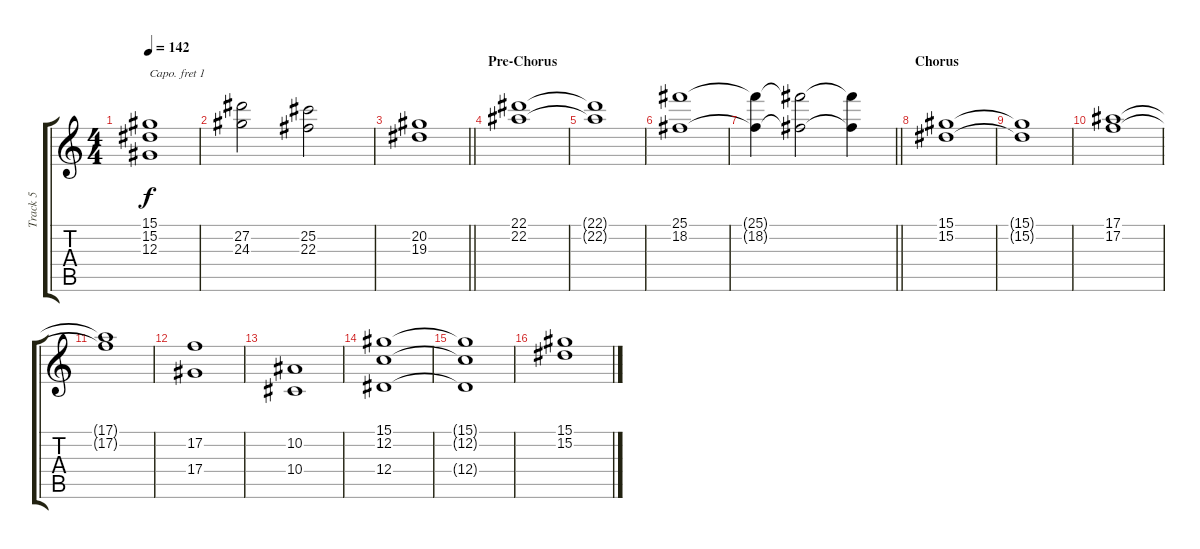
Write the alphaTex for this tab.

\track ("Track 5" "Track 5") {instrument rockorgan}
\staff {score tabs}
\capo 1
\tuning (E4 B3 G3 D3 A2 E2) {hide}
\ts (4 4)
\tempo 142
\clef g2
\ks c
(15.1{t} 15.2{t} 12.3{t}).1{dy f} |
(27.2 24.3).2 (25.2 22.3).2 |
\barLineRight lightlight
(20.2 19.3).1 |
\section ("" "Pre-Chorus")
(22.1 22.2).1 |
(22.1{t} 22.2{t}).1 |
(25.1 18.2).1 |
\barLineRight lightlight
(25.1{t} 18.2{t}).4 (25.1{t} 18.2{t}).2 (25.1{t} 18.2{t}).4 |
\section ("" "Chorus")
(15.1 15.2).1 |
(15.1{t} 15.2{t}).1 |
(17.1 17.2).1 |
(17.1{t} 17.2{t}).1 |
(17.2 17.4).1 |
(10.2 10.4).1 |
(15.1 12.2 12.4).1 |
(15.1{t} 12.2{t} 12.4{t}).1 |
(15.1 15.2).1
